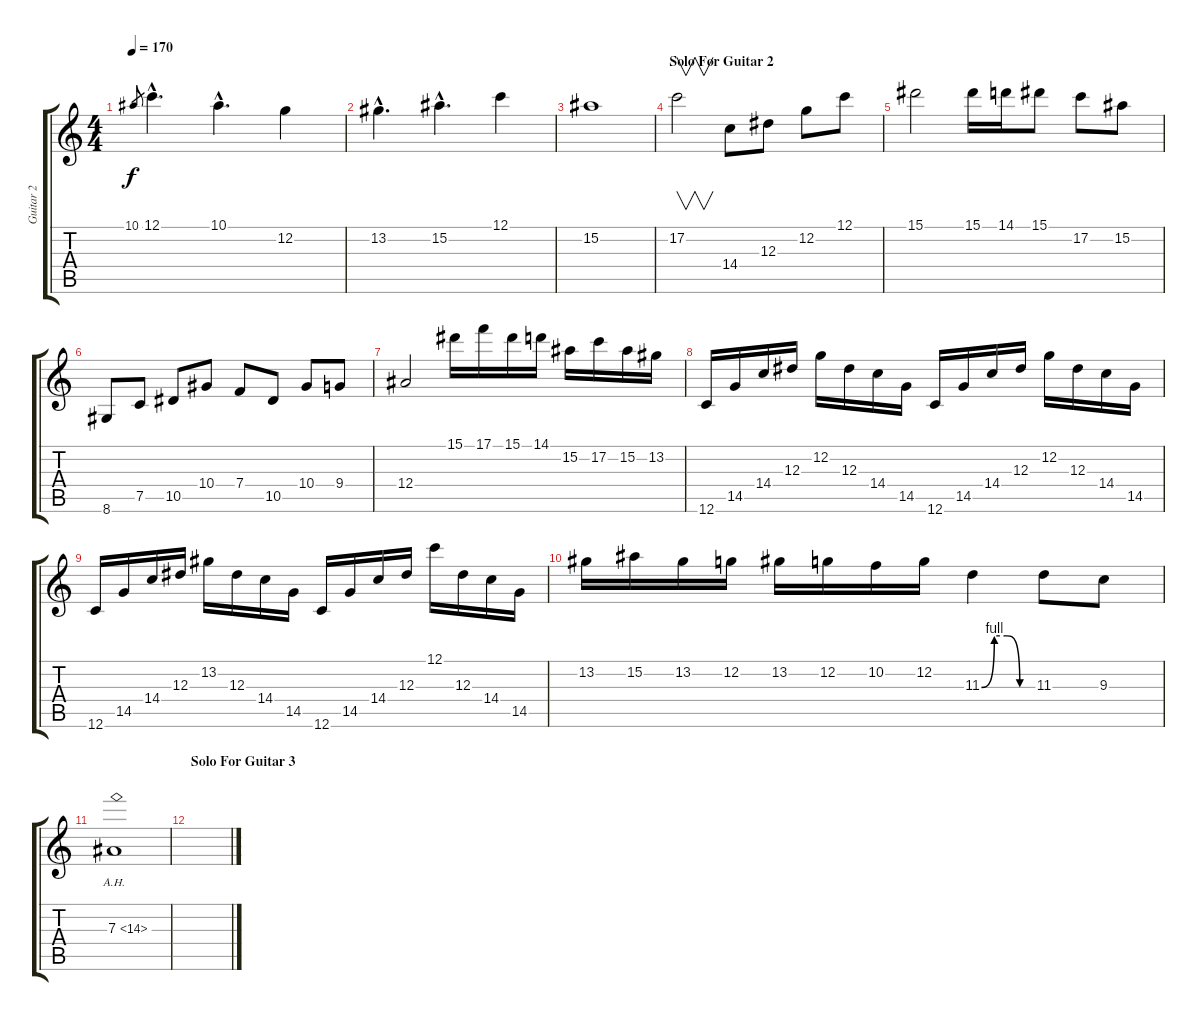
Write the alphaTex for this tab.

\track ("Guitar 2" "Guitar 2") {instrument overdrivenguitar}
\staff {score tabs}
\tuning (C4 G3 Eb3 Bb2 F2 C2) {hide}
\ts (4 4)
\tempo 170
\clef g2
\ks c
10.1.8{gr dy f} 12.1{hac}.4{d} 10.1{hac}.4{d} 12.2.4 |
13.2{hac}.4{d} 15.2{hac}.4{d} 12.1.4 |
15.2.1 |
\section ("" "Solo For Guitar 2")
17.2.2{v} 14.4.8 12.3.8 12.2.8 12.1.8 |
15.1.2 15.1.16 14.1.16 15.1.8 17.2.8 15.2.8 |
8.6.8 7.5.8 10.5.8 10.4.8 7.4.8 10.5.8 10.4.8 9.4.8 |
12.4.2 15.1.16 17.1.16 15.1.16 14.1.16 15.2.16 17.2.16 15.2.16 13.2.16 |
12.6.16 14.5.16 14.4.16 12.3.16 12.2.16 12.3.16 14.4.16 14.5.16 12.6.16 14.5.16 14.4.16 12.3.16 12.2.16 12.3.16 14.4.16 14.5.16 |
12.6.16 14.5.16 14.4.16 12.3.16 13.2.16 12.3.16 14.4.16 14.5.16 12.6.16 14.5.16 14.4.16 12.3.16 12.1.16 12.3.16 14.4.16 14.5.16 |
13.2.16 15.2.16 13.2.16 12.2.16 13.2.16 12.2.16 10.2.16 12.2.16 11.3{be (custom 0 0 15 4 30 4 45 0 60 0)}.4 11.3.8 9.3.8 |
7.3{ah 7}.1 |
\section ("" "Solo For Guitar 3")
